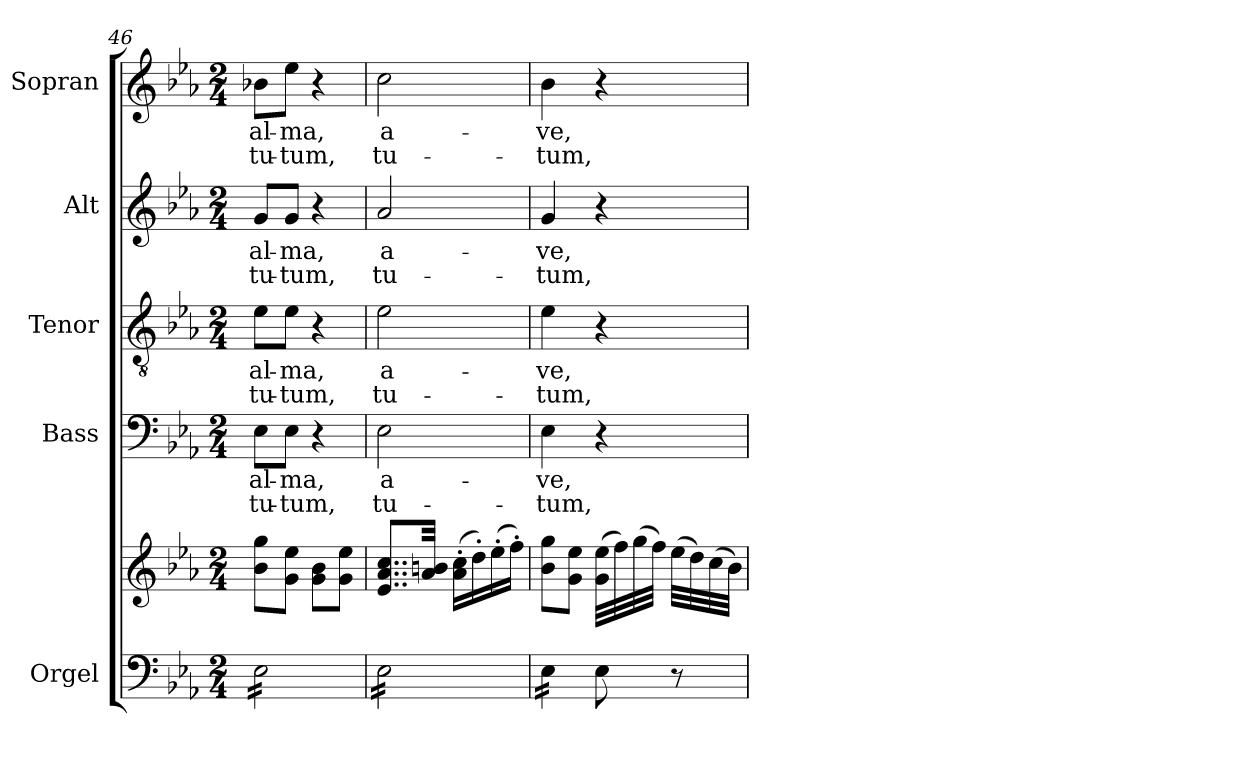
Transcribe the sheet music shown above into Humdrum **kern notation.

**kern	**kern	**kern	**text	**text	**kern	**text	**text	**kern	**text	**text	**kern	**text	**text
*part5	*part5	*part4	*part4	*part4	*part3	*part3	*part3	*part2	*part2	*part2	*part1	*part1	*part1
*staff6	*staff5	*staff4	*staff4	*staff4	*staff3	*staff3	*staff3	*staff2	*staff2	*staff2	*staff1	*staff1	*staff1
*I"Orgel	*	*I"Bass	*	*	*I"Tenor	*	*	*I"Alt	*	*	*I"Sopran	*	*
*I'Org.	*	*I'B.	*	*	*I'T.	*	*	*I'A.	*	*	*I'S.	*	*
*clefF4	*clefG2	*clefF4	*	*	*clefGv2	*	*	*clefG2	*	*	*clefG2	*	*
*k[b-e-a-]	*k[b-e-a-]	*k[b-e-a-]	*	*	*k[b-e-a-]	*	*	*k[b-e-a-]	*	*	*k[b-e-a-]	*	*
*E-:	*E-:	*E-:	*	*	*E-:	*	*	*E-:	*	*	*E-:	*	*
*M2/4	*M2/4	*M2/4	*	*	*M2/4	*	*	*M2/4	*	*	*M2/4	*	*
=46	=46	=46	=46	=46	=46	=46	=46	=46	=46	=46	=46	=46	=46
!	!	!	!LO:LY:b	!LO:LY:b	!	!LO:LY:b	!LO:LY:b	!	!LO:LY:b	!LO:LY:b	!	!LO:LY:b	!LO:LY:b
*tremolo	*	*	*	*	*	*	*	*	*	*	*	*	*
16E-\LL	8b-\ 8gg\L	8E-\L	al-	tu-	8e-\L	al-	tu-	8g/L	al-	tu-	8b-X\L	al-	tu-
16E-\	.	.	.	.	.	.	.	.	.	.	.	.	.
!	!	!	!LO:LY:b	!LO:LY:b	!	!LO:LY:b	!LO:LY:b	!	!LO:LY:b	!LO:LY:b	!	!LO:LY:b	!LO:LY:b
16E-\	8g\ 8ee-\J	8E-\J	-ma,	-tum,	8e-\J	-ma,	-tum,	8g/J	-ma,	-tum,	8ee-\J	-ma,	-tum,
16E-\	.	.	.	.	.	.	.	.	.	.	.	.	.
16E-\	8g\ 8b-\L	4r	.	.	4r	.	.	4r	.	.	4r	.	.
16E-\	.	.	.	.	.	.	.	.	.	.	.	.	.
16E-\	8g\ 8ee-\J	.	.	.	.	.	.	.	.	.	.	.	.
16E-\JJ	.	.	.	.	.	.	.	.	.	.	.	.	.
=47	=47	=47	=47	=47	=47	=47	=47	=47	=47	=47	=47	=47	=47
!	!	!	!LO:LY:b	!LO:LY:b	!	!LO:LY:b	!LO:LY:b	!	!LO:LY:b	!LO:LY:b	!	!LO:LY:b	!LO:LY:b
16E-\LL	8..e-/ 8..a-/ 8..cc/L	2E-\	a-	tu-	2e-\	a-	tu-	2a-/	a-	tu-	2cc\	a-	tu-
16E-\	.	.	.	.	.	.	.	.	.	.	.	.	.
16E-\	.	.	.	.	.	.	.	.	.	.	.	.	.
16E-\	.	.	.	.	.	.	.	.	.	.	.	.	.
.	32a-/ 32bn/Jkk	.	.	.	.	.	.	.	.	.	.	.	.
16E-\	(>16a-\'> 16cc\'>LL	.	.	.	.	.	.	.	.	.	.	.	.
16E-\	16dd'>\)	.	.	.	.	.	.	.	.	.	.	.	.
16E-\	(>16ee-'>\	.	.	.	.	.	.	.	.	.	.	.	.
16E-\JJ	16ff'>\JJ)	.	.	.	.	.	.	.	.	.	.	.	.
!!LO:LB:g=z
=48	=48	=48	=48	=48	=48	=48	=48	=48	=48	=48	=48	=48	=48
!	!	!	!LO:LY:b	!LO:LY:b	!	!LO:LY:b	!LO:LY:b	!	!LO:LY:b	!LO:LY:b	!	!LO:LY:b	!LO:LY:b
16E-\LL	8b-\ 8gg\L	4E-\	-ve,	-tum,	4e-\	-ve,	-tum,	4g/	-ve,	-tum,	4b-\	-ve,	-tum,
16E-\	.	.	.	.	.	.	.	.	.	.	.	.	.
16E-\	8g\ 8ee-\J	.	.	.	.	.	.	.	.	.	.	.	.
16E-\JJ	.	.	.	.	.	.	.	.	.	.	.	.	.
*Xtremolo	*	*	*	*	*	*	*	*	*	*	*	*	*
8E-\	(>32g\ 32ee-\LLL	4r	.	.	4r	.	.	4r	.	.	4r	.	.
.	32ff\)	.	.	.	.	.	.	.	.	.	.	.	.
.	(>32gg\	.	.	.	.	.	.	.	.	.	.	.	.
.	32ff\JJJ)	.	.	.	.	.	.	.	.	.	.	.	.
8r	(>32ee-\LLL	.	.	.	.	.	.	.	.	.	.	.	.
.	32dd\)	.	.	.	.	.	.	.	.	.	.	.	.
.	(>32cc\	.	.	.	.	.	.	.	.	.	.	.	.
.	32b-\JJJ)	.	.	.	.	.	.	.	.	.	.	.	.
=	=	=	=	=	=	=	=	=	=	=	=	=	=
*-	*-	*-	*-	*-	*-	*-	*-	*-	*-	*-	*-	*-	*-
